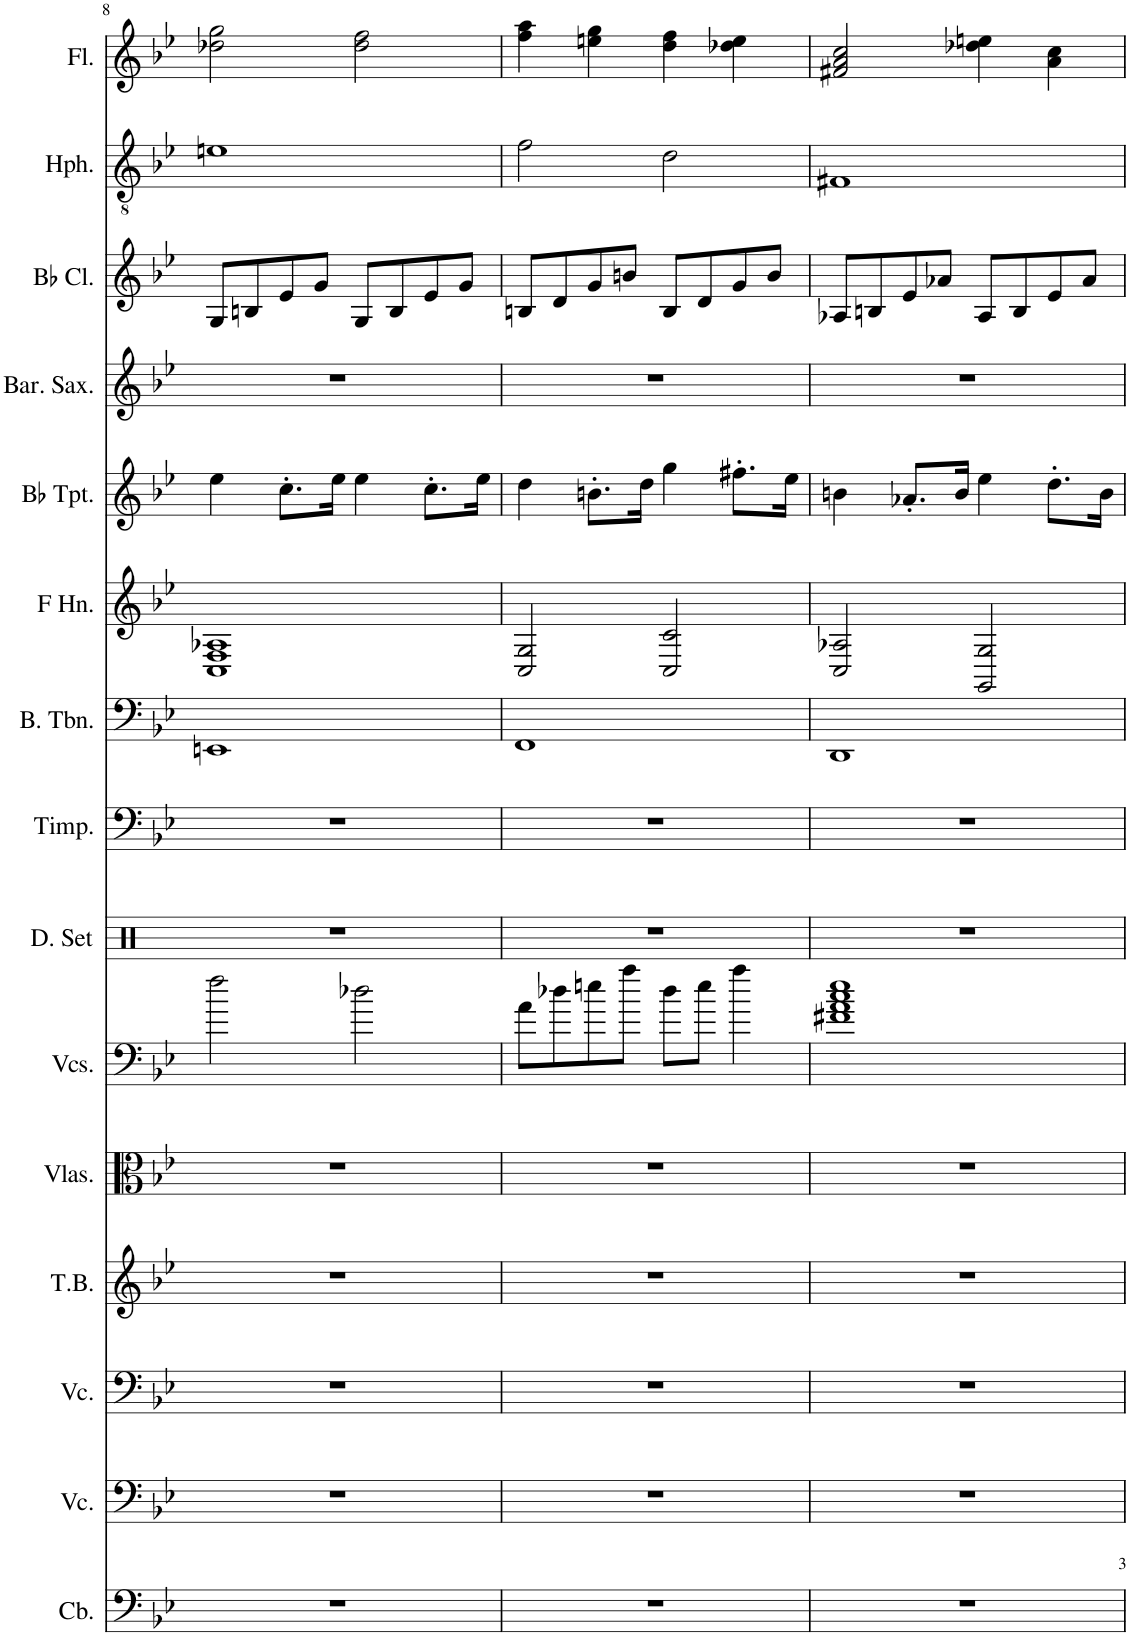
**kern	**kern	**kern	**kern	**kern	**kern	**kern	**kern	**kern	**kern	**kern	**kern	**kern	**kern	**kern
*part15	*part14	*part13	*part12	*part11	*part10	*part9	*part8	*part7	*part6	*part5	*part4	*part3	*part2	*part1
*staff15	*staff14	*staff13	*staff12	*staff11	*staff10	*staff9	*staff8	*staff7	*staff6	*staff5	*staff4	*staff3	*staff2	*staff1
*I"Contrabass, Cb.	*I"Violoncello, Vcl.	*I"Violoncello, pizz.	*I"Tubular Bells, Chimes	*I"Violas	*I"Violoncellos, Vl.I	*I"Drumset, Perc.	*I"Timpani, Timp.	*I"Bass Trombone, Tb.	*I"Horn in F, Hn.	*I"Bb Trumpet, Tr.	*I"Baritone Saxophone, Sax.	*I"Bb Clarinet, Cl.	*I"Heckelphone-clarinet, Ob.	*I"Flute, Fl.
*I'Cb.	*I'Vc.	*I'Vc.	*I'T.B.	*I'Vlas.	*I'Vcs.	*I'D. Set	*I'Timp.	*I'B. Tbn.	*I'F Hn.	*I'Bb Tpt.	*I'Bar. Sax.	*I'Bb Cl.	*I'Hph.	*I'Fl.
!!LO:PB:g=z
*clefF4	*clefF4	*clefF4	*clefG2	*clefC3	*clefF4	*clefX	*clefF4	*clefF4	*clefG2	*clefG2	*clefG2	*clefG2	*clefGv2	*clefG2
*Trd7c12	*	*	*	*	*	*	*	*	*Trd4c7	*Trd1c2	*Trd12c21	*Trd1c2	*	*
*k[b-e-]	*k[b-e-]	*k[b-e-]	*k[b-e-]	*k[b-e-]	*k[b-e-]	*k[]	*k[b-e-]	*k[b-e-]	*k[b-e-]	*k[b-e-]	*k[b-e-]	*k[b-e-]	*k[b-e-]	*k[b-e-]
*M4/4	*M4/4	*M4/4	*M4/4	*M4/4	*M4/4	*M4/4	*M4/4	*M4/4	*M4/4	*M4/4	*M4/4	*M4/4	*M4/4	*M4/4
=8	=8	=8	=8	=8	=8	=8	=8	=8	=8	=8	=8	=8	=8	=8
1r	1r	1r	1r	1r	2ff\	1r	1r	1EEn	1C 1F 1A-X	4ee-\	1r	8G/L	1en	2dd-X\ 2gg\
.	.	.	.	.	.	.	.	.	.	.	.	8Bn/	.	.
.	.	.	.	.	.	.	.	.	.	8.cc'\L	.	8e-/	.	.
.	.	.	.	.	.	.	.	.	.	.	.	8g/J	.	.
.	.	.	.	.	.	.	.	.	.	16ee-\Jk	.	.	.	.
.	.	.	.	.	2dd-X\	.	.	.	.	4ee-\	.	8G/L	.	2dd-\ 2ff\
.	.	.	.	.	.	.	.	.	.	.	.	8B/	.	.
.	.	.	.	.	.	.	.	.	.	8.cc'\L	.	8e-/	.	.
.	.	.	.	.	.	.	.	.	.	.	.	8g/J	.	.
.	.	.	.	.	.	.	.	.	.	16ee-\Jk	.	.	.	.
=9	=9	=9	=9	=9	=9	=9	=9	=9	=9	=9	=9	=9	=9	=9
1r	1r	1r	1r	1r	8a\L	1r	1r	1FF	2C/ 2G/	4dd\	1r	8Bn/L	2f\	4ff\ 4aa\
.	.	.	.	.	8dd-X\	.	.	.	.	.	.	8d/	.	.
.	.	.	.	.	8een\	.	.	.	.	8.bn'\L	.	8g/	.	4een\ 4gg\
.	.	.	.	.	8aa\J	.	.	.	.	.	.	8bn/J	.	.
.	.	.	.	.	.	.	.	.	.	16dd\Jk	.	.	.	.
.	.	.	.	.	8dd-\L	.	.	.	2C/ 2c/	4gg\	.	8B/L	2d\	4dd\ 4ff\
.	.	.	.	.	8ee\J	.	.	.	.	.	.	8d/	.	.
.	.	.	.	.	4aa\	.	.	.	.	8.ff#X'\L	.	8g/	.	4dd-X\ 4ee\
.	.	.	.	.	.	.	.	.	.	.	.	8b/J	.	.
.	.	.	.	.	.	.	.	.	.	16ee-\Jk	.	.	.	.
=10	=10	=10	=10	=10	=10	=10	=10	=10	=10	=10	=10	=10	=10	=10
1r	1r	1r	1r	1r	1f#X 1a 1cc 1ee-	1r	1r	1DD	2C/ 2A-X/	4bn\	1r	8A-X/L	1F#X	2f#X/ 2a/ 2cc/
.	.	.	.	.	.	.	.	.	.	.	.	8Bn/	.	.
.	.	.	.	.	.	.	.	.	.	8.a-X'/L	.	8e-/	.	.
.	.	.	.	.	.	.	.	.	.	.	.	8a-X/J	.	.
.	.	.	.	.	.	.	.	.	.	16b/Jk	.	.	.	.
.	.	.	.	.	.	.	.	.	2GG/ 2G/	4ee-\	.	8A-/L	.	4dd-X\ 4een\
.	.	.	.	.	.	.	.	.	.	.	.	8B/	.	.
.	.	.	.	.	.	.	.	.	.	8.dd'\L	.	8e-/	.	4a\ 4cc\
.	.	.	.	.	.	.	.	.	.	.	.	8a-/J	.	.
.	.	.	.	.	.	.	.	.	.	16b\Jk	.	.	.	.
=	=	=	=	=	=	=	=	=	=	=	=	=	=	=
*-	*-	*-	*-	*-	*-	*-	*-	*-	*-	*-	*-	*-	*-	*-
